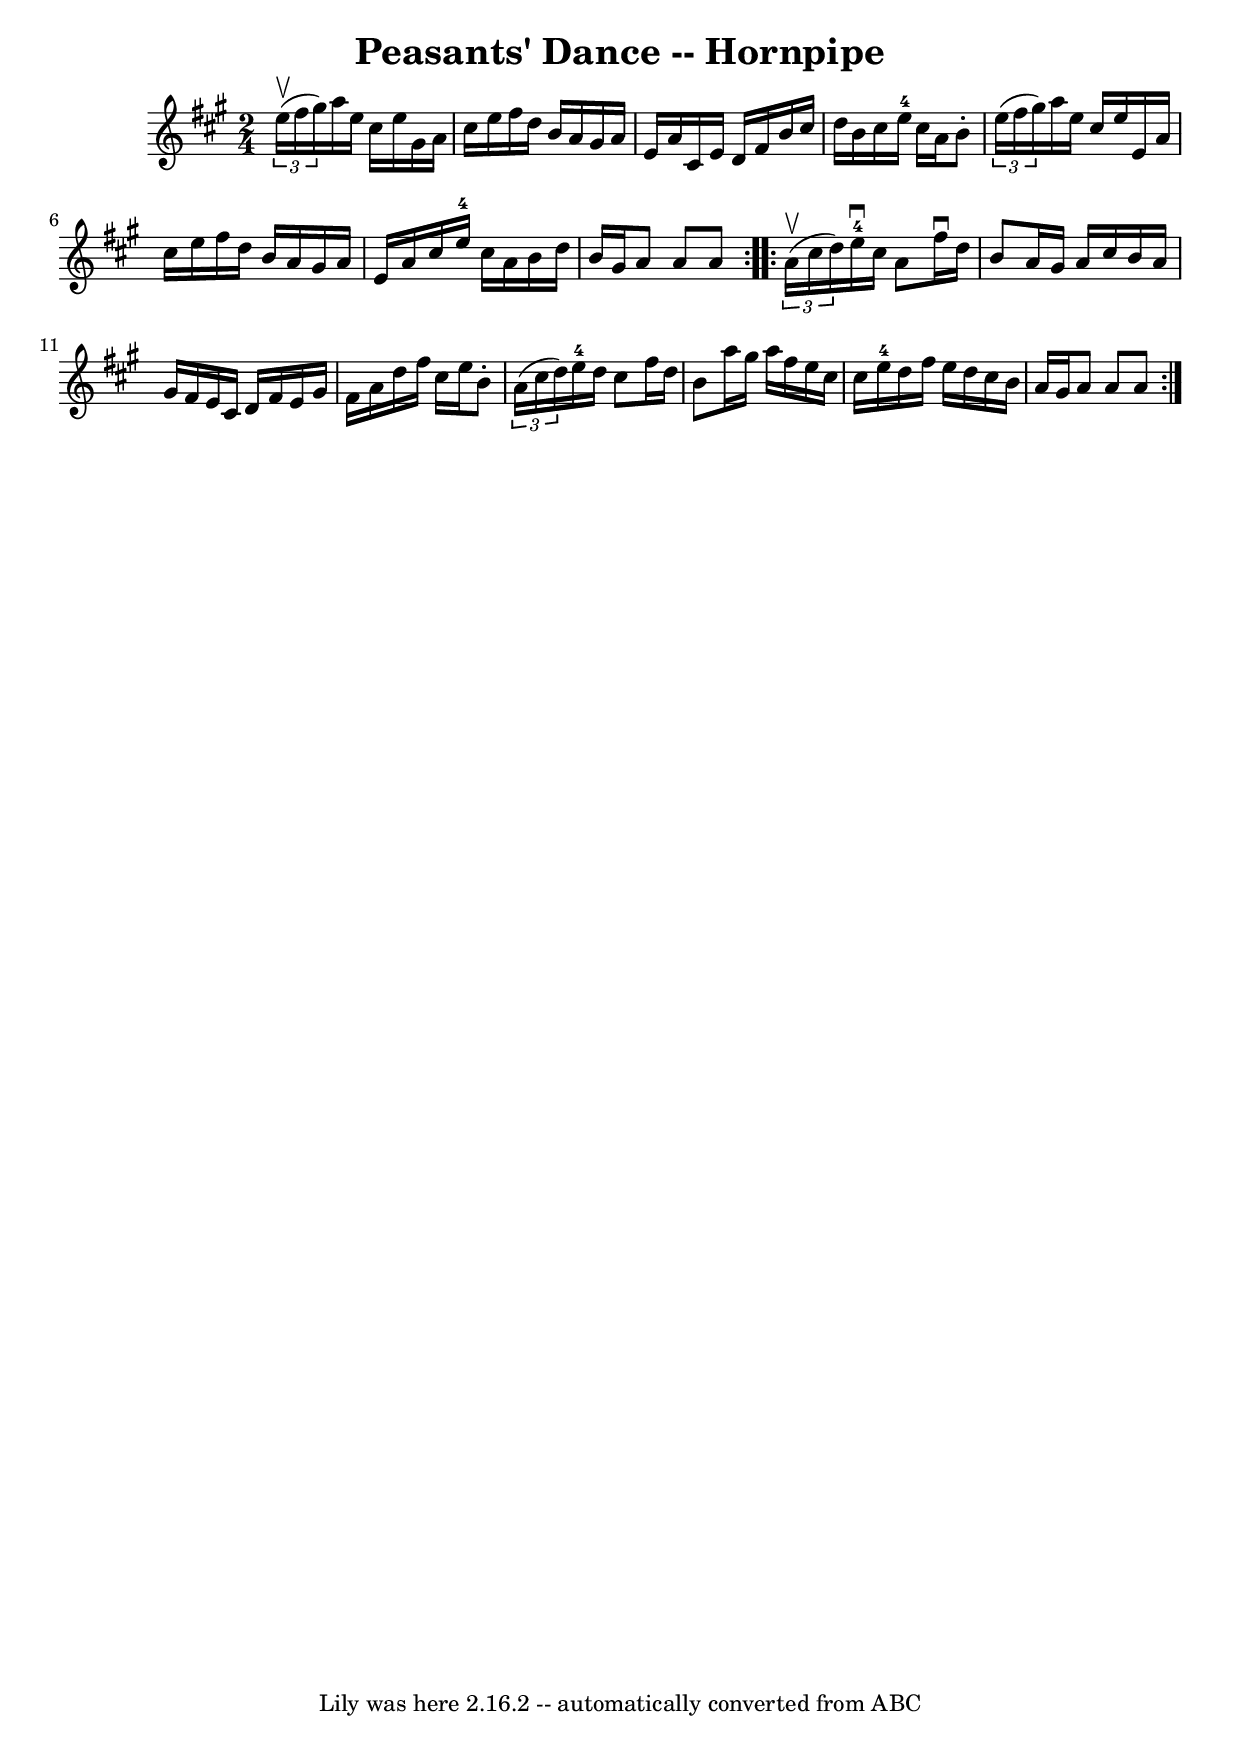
\version "2.16.2"
\include "Mammoth.ily"
\header {
  %% book = "Cole's 1000 Fiddle Tunes"
 crossRefNumber = "1"
 footnotes = ""
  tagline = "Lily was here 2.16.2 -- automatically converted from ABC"
  title = "Peasants' Dance -- Hornpipe"

}
voicedefault =  {



  \repeat volta 2 {

    \time 2/4 
    \key a \major
    \times 2/3 { e''16 (^\upbow fis''16 gis''16  
		)  	       }  |
 a''16 e''16 cis''16 e''16 gis'16 a'16 cis''16 e''16   |
 fis''16 d''16 b'16 a'16 gis'16 a'16 e'16 a'16   |
 cis'16 e'16 d'16 fis'16 b'16 cis''16 d''16 b'16   |
 cis''16 e''16-4 cis''16 a'16 b'8-.   
    \times 2/3 { e''16 (fis''16 gis''16)  	       }  |
 a''16 e''16 cis''16 e''16 e'16 a'16 cis''16 e''16   |
 fis''16 d''16 b'16 a'16 gis'16 a'16 e'16 a'16   |
 cis''16 e''16-4 cis''16 a'16 b'16 d''16 b'16 gis'16   |
 a'8 
 a'8 a'8  
  }     
  \repeat volta 2 {
    \times 2/3 { a'16 (^\upbow cis''16 
		 d''16)  	       }  |
 e''16-4^\downbow cis''16 a'8 fis''16^\downbow d''16 b'8  |
 a'16 gis'16 a'16 cis''16 b'16 a'16 gis'16 fis'16   |
 e'16 cis'16 d'16 fis'16 e'16 gis'16 fis'16 a'16   |
 d''16 fis''16 cis''16 e''16    
 b'8-.   \times 2/3 { a'16 (cis''16 d''16)  			}  |
 e''16-4 d''16 cis''8 fis''16 d''16 b'8  |
 a''16 gis''16 a''16 fis''16 e''16 cis''16 cis''16 e''16-4  |
 d''16 fis''16 e''16 d''16 cis''16 b'16 a'16 gis'16    |
 a'8 a'8 a'8  
  }   

}

\score{
  <<

    \context Staff="default"
    {
      \voicedefault 
      
    }

  >>
  \layout {
    
  }
  \midi {
  }

}
